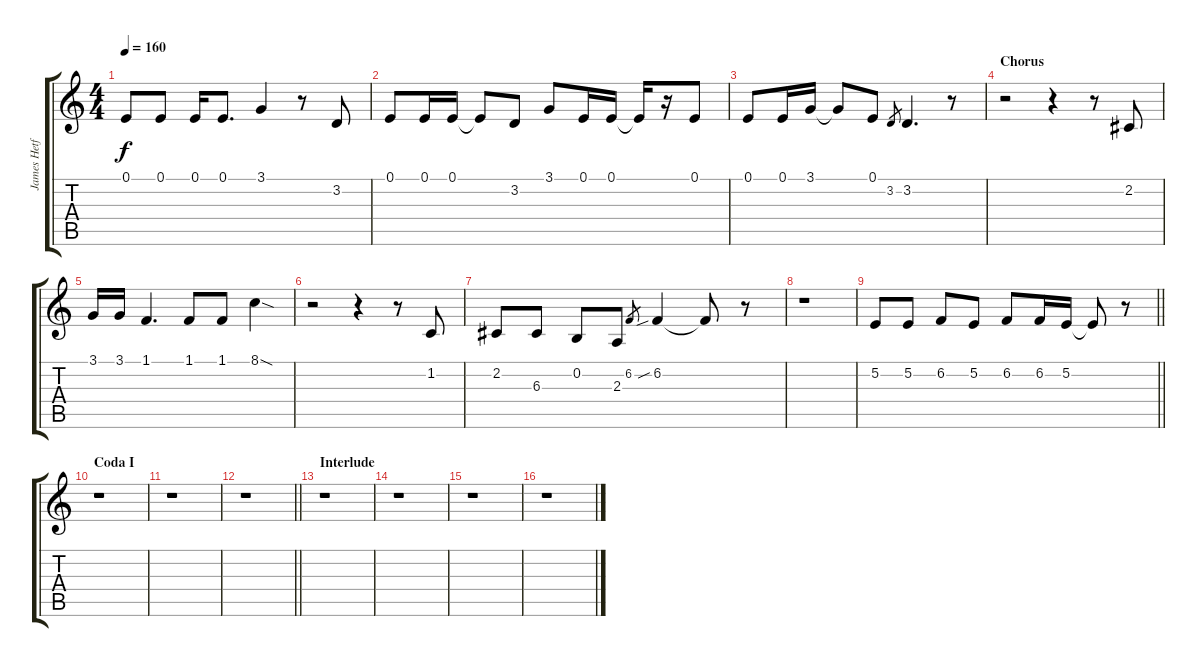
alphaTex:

\track ("James Hetfield - Vocals" "James Hetf") {instrument lead1square}
\staff {score tabs}
\tuning (E4 B3 G3 D3 A2 E2) {hide}
\ts (4 4)
\tempo 160
\clef g2
\ks c
0.1.8{dy f} 0.1.8 0.1.16 0.1.8{d} 3.1.4 r.8 3.2.8 |
0.1.8 0.1.16 0.1.16 0.1{t}.8 3.2.8 3.1.8 0.1.16 0.1.16 0.1{t}.16 r.16 0.1.8 |
0.1.8 0.1.16 3.1.16 3.1{t}.8 0.1.8 3.2.8{gr} 3.2.4{d} r.8 |
\section ("" "Chorus")
r.2 r.4 r.8 2.2.8 |
3.1.16 3.1.16 1.1.4{d} 1.1.8 1.1.8 8.1{sod}.4 |
r.2 r.4 r.8 1.2.8 |
2.2.8 6.3.8 0.2.8 2.3.8 6.2.8{gr} 6.2{sib}.4 6.2{t}.8 r.8 |
r.1 |
\barLineRight lightlight
5.2.8 5.2.8 6.2.8 5.2.8 6.2.8 6.2.16 5.2.16 5.2{t}.8 r.8 |
\section ("" "Coda I")
r.1 |
r.1 |
\barLineRight lightlight
r.1 |
\section ("" "Interlude")
r.1 |
r.1 |
r.1 |
r.1
